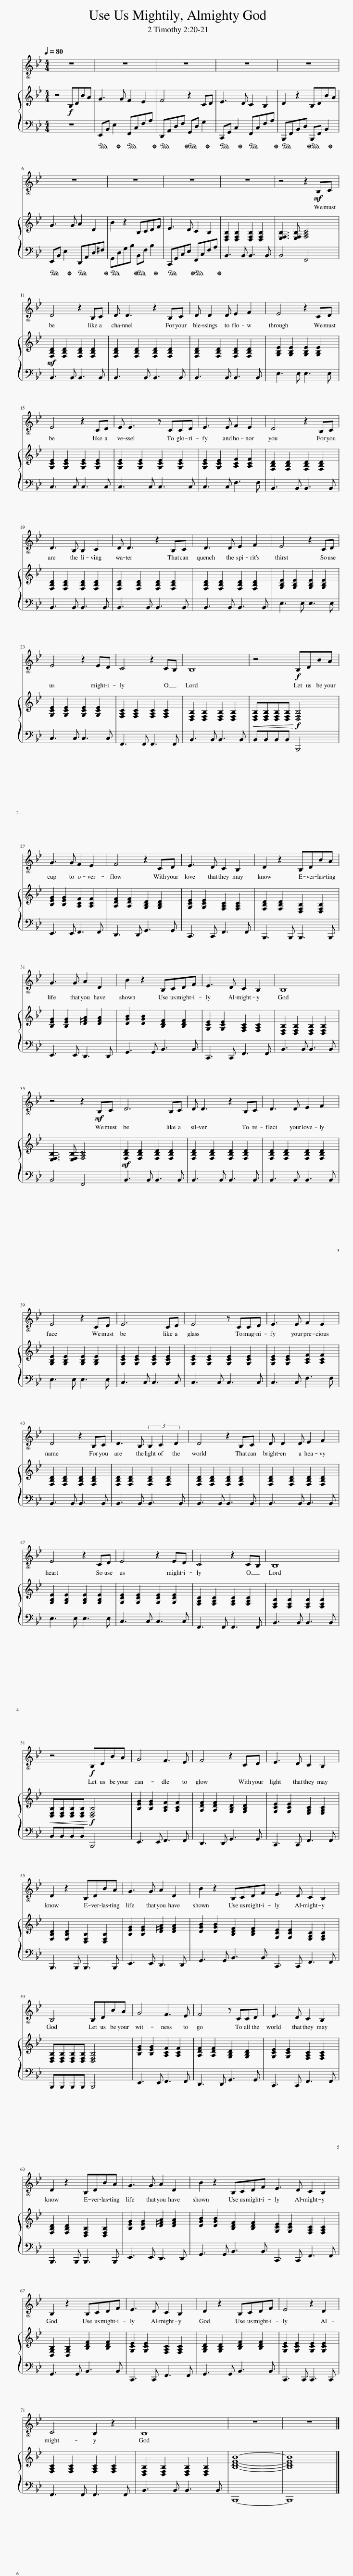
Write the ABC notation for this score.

X:1
%%score 1 { 2 | 3 }
L:1/8
Q:1/4=80
M:4/4
I:linebreak $
K:Bb
V:1 treble
V:2 treble
V:3 bass
V:1
 z8 | z8 | z8 | z8 | z8 |$ %5
 z8 | z8 | z8 | z8 | z4 z2!mf! B,C |$ %10
 D4 z2 B,C | D D3 z2 B,C | D D2 D E2 F2 | E4 z2 CD |$ E4 z2 CD | %15
 E E3 z CCD | E3 E F2 E2 | D4 z2 B,C |$ D3 B, B,2 C2 | D D3 z2 B,C | %20
 D3 D E2 F2 | E4 z2 CD |$ E4 z2 ED | C4 z2 CB, | B,8 | %25
 z4!f! B,DBA |$ G3 G F2 E2 | F4 z2 CD | E3 D C2 B,2 | D2 z2 B,DBA |$ %30
 G3 G A2 D2 | B2 z2 B,CDF | E3 D C2 B,2 | B,8 |$ z4 z2!mf! B,C | %35
 D6 B,C | D D3 z2 B,C | D3 D E2 F2 |$ E4 z2 CD | E6 CD | %40
 E4 z CCD | E3 E F2 E2 |$ D4 z2 B,C | D3 B, (3B,2 C2 D2 | D4 z2 B,C | %45
 D D2 D E2 F2 |$ E4 z2 CD | E4 z2 ED | C4 z2 CB, | B,8 |$ %50
 z4!f! B,DBA | G4 F3 E | F4 z2 CD | E3 D C2 B,2 |$ D2 z2 B,DBA | %55
 G3 G A2 D2 | B2 z2 B,CDF | E3 D C2 B,2 |$ B,4 B,DBA | G4 F3 E | %60
 F4 z CCD | E3 D C2 B,2 |$ D2 z2 B,DBA | G3 G A2 D2 | B2 z2 B,CDF | %65
 E3 D C2 B,2 |$ B,2 z2 B,CDF | E3 D C2 B,2 | D2 z2 B,CDF | E4 z2 D2 |$ %70
 C4 B,2 z2 | B,8 | z8 | z8 |] %74
V:2
 z4!f! B,DBA | G3 G F2 E2 | F4 z2 CD | E3 D C2 B,2 | D2 z2 B,DBA |$ %5
 G3 G A2 D2 | B2 z2 B,CDF | E3 D C2 B,2 | [D,F,B,]2 [D,F,B,]2 [D,F,B,]2 [D,F,B,]2 | [E,F,B,]3 [E,F,B,] [F,A,C]4 |$ %10
!mf! [F,B,D]2 [F,B,D]2 [F,B,D]2 [F,B,D]2 | [F,B,D]2 [F,B,D]2 [F,B,D]2 [F,B,D]2 | [F,B,D]2 [F,B,D]2 [F,B,D]2 [F,B,D]2 | [G,B,E]2 [G,B,E]2 [G,B,E]2 [G,B,E]2 |$ [G,CE]2 [G,CE]2 [G,CE]2 [G,CE]2 | %15
 [G,CE]2 [G,CE]2 [G,CE]2 [G,CE]2 | [G,CE]2 [G,CE]2 [A,CF]2 [A,CF]2 | [F,B,D]2 [F,B,D]2 [F,B,D]2 [F,B,D]2 |$ [F,B,D]2 [F,B,D]2 [F,B,D]2 [F,B,D]2 | [F,B,D]2 [F,B,D]2 [F,B,D]2 [F,B,D]2 | %20
 [F,B,D]2 [F,B,D]2 [F,B,D]2 [F,B,D]2 | [G,B,E]2 [G,B,E]2 [G,B,E]2 [G,B,E]2 |$ [G,CE]2 [G,CE]2 [G,CE]2 [G,CE]2 | [F,A,C]2 [F,A,C]2 [F,A,C]2 [F,A,C]2 | [D,F,B,]2 [D,F,B,]2 [D,F,B,]2 [D,F,B,]2 | %25
!<(! [D,F,B,][D,F,B,][D,F,B,][D,F,B,]!<)!!f! [D,F,B,]4 |$ [B,EG]2 [B,EG]2 [A,CF]2 [A,CF]2 | [A,DF]2 [A,DF]2 [G,B,D]2 [G,B,D]2 | [G,CE]2 [G,CE]2 [F,A,C]2 [F,A,C]2 | [F,B,D]2 [F,B,D]2 [D,F,B,]2 [D,F,B,]2 |$ %30
 [B,EG]2 [B,EG]2 [D^FA]2 [DFA]2 | [DGB]2 [DGB]2 [B,DF]2 [B,DF]2 | [G,CE]2 [G,CE]2 [F,A,C]2 [F,A,C]2 | [D,F,B,]2 [D,F,B,]2 [D,F,B,]2 [D,F,B,]2 |$ [E,F,B,]3 [E,F,B,] [F,A,C]4 | %35
!mf! [F,B,D]2 [F,B,D]2 [F,B,D]2 [F,B,D]2 | [F,B,D]2 [F,B,D]2 [F,B,D]2 [F,B,D]2 | [F,B,D]2 [F,B,D]2 [F,B,D]2 [F,B,D]2 |$ [G,B,E]2 [G,B,E]2 [G,B,E]2 [G,B,E]2 | [G,CE]2 [G,CE]2 [G,CE]2 [G,CE]2 | %40
 [G,CE]2 [G,CE]2 [G,CE]2 [G,CE]2 | [G,CE]2 [G,CE]2 [A,CF]2 [A,CF]2 |$ [F,B,D]2 [F,B,D]2 [F,B,D]2 [F,B,D]2 | [F,B,D]2 [F,B,D]2 [F,B,D]2 [F,B,D]2 | [F,B,D]2 [F,B,D]2 [F,B,D]2 [F,B,D]2 | %45
 [F,B,D]2 [F,B,D]2 [F,B,D]2 [F,B,D]2 |$ [G,B,E]2 [G,B,E]2 [G,B,E]2 [G,B,E]2 | [G,CE]2 [G,CE]2 [G,CE]2 [G,CE]2 | [F,A,C]2 [F,A,C]2 [F,A,C]2 [F,A,C]2 | [D,F,B,]2 [D,F,B,]2 [D,F,B,]2 [D,F,B,]2 |$ %50
!<(! [D,F,B,][D,F,B,][D,F,B,][D,F,B,]!<)!!f! [D,F,B,]4 | [B,EG]2 [B,EG]2 [A,CF]2 [A,CF]2 | [A,DF]2 [A,DF]2 [G,B,D]2 [G,B,D]2 | [G,CE]2 [G,CE]2 [F,A,C]2 [F,A,C]2 |$ [F,B,D]2 [F,B,D]2 [D,F,B,]2 [D,F,B,]2 | %55
 [B,EG]2 [B,EG]2 [D^FA]2 [DFA]2 | [DGB]2 [DGB]2 [B,DF]2 [B,DF]2 | [G,CE]2 [G,CE]2 [F,A,C]2 [F,A,C]2 |$ [D,F,B,][D,F,B,][D,F,B,][D,F,B,] [D,F,B,]4 | [B,EG]2 [B,EG]2 [A,CF]2 [A,CF]2 | %60
 [A,DF]2 [A,DF]2 [G,B,D]2 [G,B,D]2 | [G,CE]2 [G,CE]2 [F,A,C]2 [F,A,C]2 |$ [F,B,D]2 [F,B,D]2 [D,F,B,]2 [D,F,B,]2 | [B,EG]2 [B,EG]2 [D^FA]2 [DFA]2 | [DGB]2 [DGB]2 [B,DF]2 [B,DF]2 | %65
 [G,CE]2 [G,CE]2 [F,A,C]2 [F,A,C]2 |$ [D,G,B,]2 [D,G,B,]2 [B,DF]2 [B,DF]2 | [G,CE]2 [G,CE]2 [F,A,C]2 [F,A,C]2 | [G,B,D]2 [G,B,D]2 [B,DF]2 [B,DF]2 | [G,CE]2 [G,CE]2 [G,CE]2 [G,CE]2 |$ %70
 [F,A,C]2 [F,A,C]2 [F,A,C]2 [F,A,C]2 | [D,F,B,]2 [D,F,B,]2 [D,F,B,]2 [D,F,B,]2 | [B,DFB]8- | [B,DFB]8 |] %74
V:3
 z8 |!ped! E,,B,, E,2!ped-up!!ped! F,,C,F,A,!ped-up! |!ped! D,,A,,D,F,!ped-up!!ped! G,,D, G,2!ped-up! |!ped! C,,G,, C,2!ped-up!!ped! F,,C,F,A,!ped-up! |!ped! B,,,F,,B,,D,!ped-up!!ped! B,,,F,, B,,2!ped-up! |$ %5
!ped! E,,B,, E,2!ped-up!!ped! D,,A,,D,^F,!ped-up! |!ped! G,,D,G,B,!ped-up!!ped! B,,F, B,2!ped-up! |!ped! C,,G,,C,E,!ped-up!!ped! F,,C,F,A,!ped-up! | B,,3 B,, B,,3 B,, | B,,4 F,,4 |$ %10
 B,,3 B,, B,,3 B,, | B,,3 B,, B,,3 B,, | B,,3 B,, B,,3 B,, | E,3 E, E,3 E, |$ C,3 C, C,3 C, | %15
 C,3 C, C,3 C, | C,3 C, F,3 F, | B,,3 B,, B,,3 B,, |$ B,,3 B,, B,,3 B,, | B,,3 B,, B,,3 B,, | %20
 B,,3 B,, B,,3 B,, | E,3 E, E,3 E, |$ C,3 C, C,3 C, | F,,3 F,, F,,3 F,, | B,,3 B,, B,,3 B,, | %25
 B,,B,,B,,B,, B,,,4 |$ E,,3 E,, F,,3 F,, | D,,3 D,, G,,3 G,, | C,,3 C,, F,,3 F,, | B,,,3 B,,, B,,,3 B,,, |$ %30
 E,,3 E,, D,,3 D,, | G,,3 G,, B,,3 B,, | C,,3 C,, F,,3 F,, | B,,3 B,, B,,3 B,, |$ B,,4 F,,4 | %35
 B,,3 B,, B,,3 B,, | B,,3 B,, B,,3 B,, | B,,3 B,, B,,3 B,, |$ E,3 E, E,3 E, | C,3 C, C,3 C, | %40
 C,3 C, C,3 C, | C,3 C, F,3 F, |$ B,,3 B,, B,,3 B,, | B,,3 B,, B,,3 B,, | B,,3 B,, B,,3 B,, | %45
 B,,3 B,, B,,3 B,, |$ E,3 E, E,3 E, | C,3 C, C,3 C, | F,,3 F,, F,,3 F,, | B,,3 B,, B,,3 B,, |$ %50
 B,,B,,B,,B,, B,,,4 | E,,3 E,, F,,3 F,, | D,,3 D,, G,,3 G,, | C,,3 C,, F,,3 F,, |$ B,,,3 B,,, B,,,3 B,,, | %55
 E,,3 E,, D,,3 D,, | G,,3 G,, B,,3 B,, | C,,3 C,, F,,3 F,, |$ B,,,B,,,B,,,B,,, B,,,4 | E,,3 E,, F,,3 F,, | %60
 D,,3 D,, G,,3 G,, | C,,3 C,, F,,3 F,, |$ B,,,3 B,,, B,,,3 B,,, | E,,3 E,, D,,3 D,, | G,,3 G,, B,,3 B,, | %65
 C,,3 C,, F,,3 F,, |$ G,,3 G,, B,,3 B,, | C,,3 C,, F,,3 F,, | G,,3 G,, B,,3 B,, | C,,3 C,, C,,3 C,, |$ %70
 F,,3 F,, F,,3 F,, | B,,3 B,, B,,3 B,, | B,,,8- | B,,,8 |] %74
